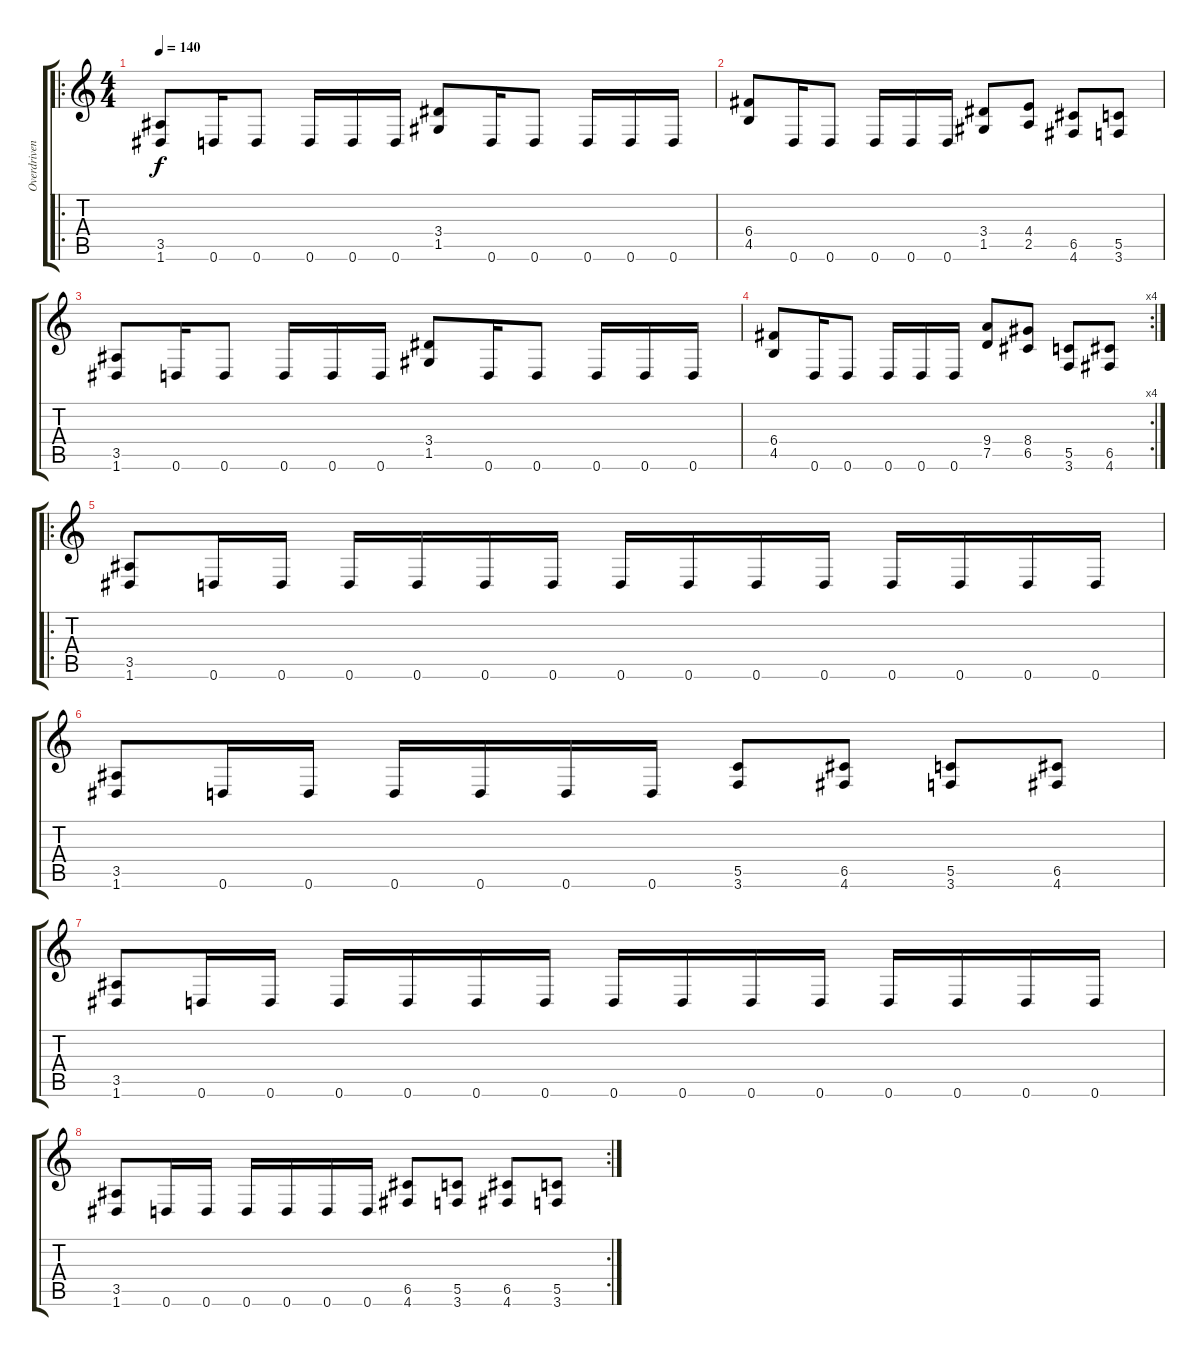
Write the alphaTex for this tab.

\track ("Overdriven Guitar" "Overdriven") {instrument overdrivenguitar}
\staff {score tabs}
\tuning (D4 A3 F3 C3 G2 D2) {hide}
\ro
\ts (4 4)
\tempo 140
\clef g2
\ks c
(3.5 1.6).8{dy f instrument overdrivenguitar} 0.6.16 0.6.8 0.6.16 0.6.16 0.6.16 (3.4 1.5).8 0.6.16 0.6.8 0.6.16 0.6.16 0.6.16 |
(6.4 4.5).8 0.6.16 0.6.8 0.6.16 0.6.16 0.6.16 (3.4 1.5).8 (4.4 2.5).8 (6.5 4.6).8 (5.5 3.6).8 |
(3.5 1.6).8 0.6.16 0.6.8 0.6.16 0.6.16 0.6.16 (3.4 1.5).8 0.6.16 0.6.8 0.6.16 0.6.16 0.6.16 |
\rc 4
(6.4 4.5).8 0.6.16 0.6.8 0.6.16 0.6.16 0.6.16 (9.4 7.5).8 (8.4 6.5).8 (5.5 3.6).8 (6.5 4.6).8 |
\ro
(3.5 1.6).8 0.6.16 0.6.16 0.6.16 0.6.16 0.6.16 0.6.16 0.6.16 0.6.16 0.6.16 0.6.16 0.6.16 0.6.16 0.6.16 0.6.16 |
(3.5 1.6).8 0.6.16 0.6.16 0.6.16 0.6.16 0.6.16 0.6.16 (5.5 3.6).8 (6.5 4.6).8 (5.5 3.6).8 (6.5 4.6).8 |
(3.5 1.6).8 0.6.16 0.6.16 0.6.16 0.6.16 0.6.16 0.6.16 0.6.16 0.6.16 0.6.16 0.6.16 0.6.16 0.6.16 0.6.16 0.6.16 |
\rc 2
(3.5 1.6).8 0.6.16 0.6.16 0.6.16 0.6.16 0.6.16 0.6.16 (6.5 4.6).8 (5.5 3.6).8 (6.5 4.6).8 (5.5 3.6).8
